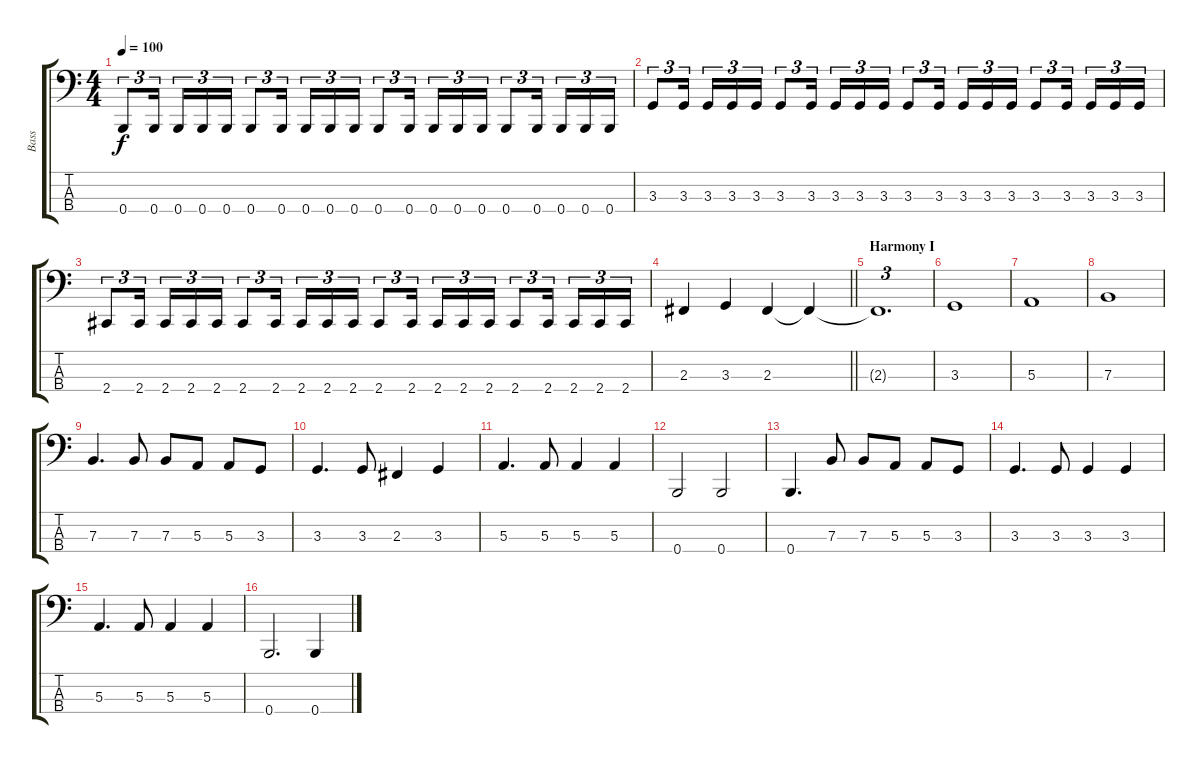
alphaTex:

\track ("Bass" "Bass") {instrument electricbassfinger}
\staff {score tabs}
\tuning (D2 A1 E1 B0) {hide}
\ts (4 4)
\tempo 100
\clef f4
\ks c
0.4.8{tu (3 2) dy f} 0.4.16{tu (3 2) beam splitsecondary} 0.4.16{tu (3 2)} 0.4.16{tu (3 2)} 0.4.16{tu (3 2)} 0.4.8{tu (3 2)} 0.4.16{tu (3 2) beam splitsecondary} 0.4.16{tu (3 2)} 0.4.16{tu (3 2)} 0.4.16{tu (3 2)} 0.4.8{tu (3 2)} 0.4.16{tu (3 2) beam splitsecondary} 0.4.16{tu (3 2)} 0.4.16{tu (3 2)} 0.4.16{tu (3 2)} 0.4.8{tu (3 2)} 0.4.16{tu (3 2) beam splitsecondary} 0.4.16{tu (3 2)} 0.4.16{tu (3 2)} 0.4.16{tu (3 2)} |
3.3.8{tu (3 2)} 3.3.16{tu (3 2) beam splitsecondary} 3.3.16{tu (3 2)} 3.3.16{tu (3 2)} 3.3.16{tu (3 2)} 3.3.8{tu (3 2)} 3.3.16{tu (3 2) beam splitsecondary} 3.3.16{tu (3 2)} 3.3.16{tu (3 2)} 3.3.16{tu (3 2)} 3.3.8{tu (3 2)} 3.3.16{tu (3 2) beam splitsecondary} 3.3.16{tu (3 2)} 3.3.16{tu (3 2)} 3.3.16{tu (3 2)} 3.3.8{tu (3 2)} 3.3.16{tu (3 2) beam splitsecondary} 3.3.16{tu (3 2)} 3.3.16{tu (3 2)} 3.3.16{tu (3 2)} |
2.4.8{tu (3 2)} 2.4.16{tu (3 2) beam splitsecondary} 2.4.16{tu (3 2)} 2.4.16{tu (3 2)} 2.4.16{tu (3 2)} 2.4.8{tu (3 2)} 2.4.16{tu (3 2) beam splitsecondary} 2.4.16{tu (3 2)} 2.4.16{tu (3 2)} 2.4.16{tu (3 2)} 2.4.8{tu (3 2)} 2.4.16{tu (3 2) beam splitsecondary} 2.4.16{tu (3 2)} 2.4.16{tu (3 2)} 2.4.16{tu (3 2)} 2.4.8{tu (3 2)} 2.4.16{tu (3 2) beam splitsecondary} 2.4.16{tu (3 2)} 2.4.16{tu (3 2)} 2.4.16{tu (3 2)} |
\barLineRight lightlight
2.3.4 3.3.4 2.3.4 2.3{t}.4 |
\section ("" "Harmony I")
2.3{t}.1{d tu (3 2)} |
3.3.1 |
5.3.1 |
7.3.1 |
7.3.4{d} 7.3.8 7.3.8 5.3.8 5.3.8 3.3.8 |
3.3.4{d} 3.3.8 2.3.4 3.3.4 |
5.3.4{d} 5.3.8 5.3.4 5.3.4 |
0.4.2 0.4.2 |
0.4.4{d} 7.3.8 7.3.8 5.3.8 5.3.8 3.3.8 |
3.3.4{d} 3.3.8 3.3.4 3.3.4 |
5.3.4{d} 5.3.8 5.3.4 5.3.4 |
0.4.2{d} 0.4.4
